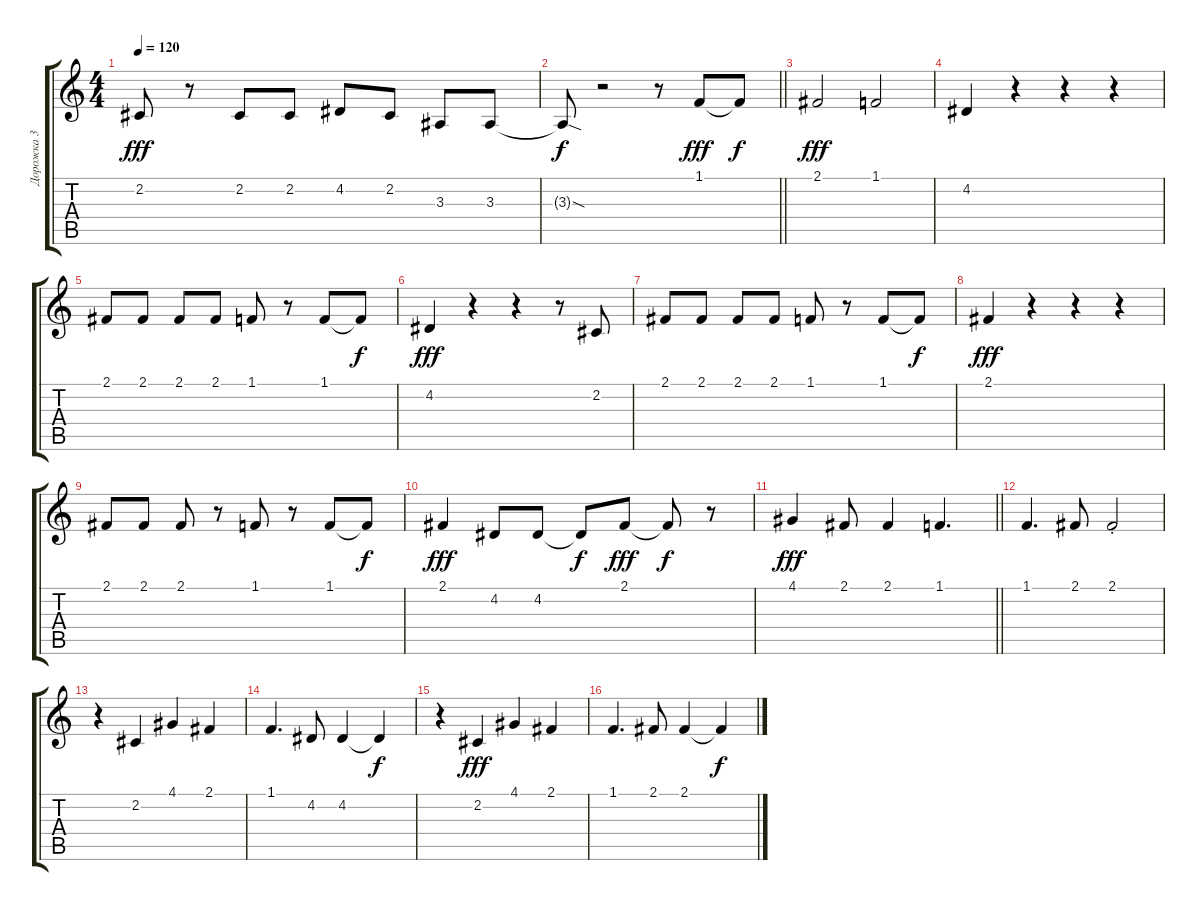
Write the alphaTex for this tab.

\track ("Дорожка 3" "Дорожка 3") {instrument altosax}
\staff {score tabs}
\tuning (E4 B3 G3 D3 A2 E2) {hide}
\ts (4 4)
\tempo 120
\clef g2
\ks c
2.2.8{dy fff} r.8 2.2.8 2.2.8 4.2.8 2.2.8 3.3.8 3.3.8 |
\barLineRight lightlight
3.3{sod t}.8{dy f} r.2 r.8 1.1.8{dy fff} 1.1{t}.8{dy f} |
2.1.2{dy fff volume 16 balance 8} 1.1.2 |
4.2.4 r.4 r.4 r.4 |
2.1.8 2.1.8 2.1.8 2.1.8 1.1.8 r.8 1.1.8 1.1{t}.8{dy f} |
4.2.4{dy fff} r.4 r.4 r.8 2.2.8 |
2.1.8 2.1.8 2.1.8 2.1.8 1.1.8 r.8 1.1.8 1.1{t}.8{dy f} |
2.1.4{dy fff} r.4 r.4 r.4 |
2.1.8 2.1.8 2.1.8 r.8 1.1.8 r.8 1.1.8 1.1{t}.8{dy f} |
2.1.4{dy fff} 4.2.8 4.2.8 4.2{t}.8{dy f} 2.1.8{dy fff} 2.1{t}.8{dy f} r.8 |
\barLineRight lightlight
4.1.4{dy fff} 2.1.8 2.1.4 1.1.4{d} |
1.1.4{d} 2.1.8 2.1{st}.2 |
r.4 2.2.4 4.1.4 2.1.4 |
1.1.4{d} 4.2.8 4.2.4 4.2{t}.4{dy f} |
r.4 2.2.4{dy fff} 4.1.4 2.1.4 |
1.1.4{d} 2.1.8 2.1.4 2.1{t}.4{dy f}
